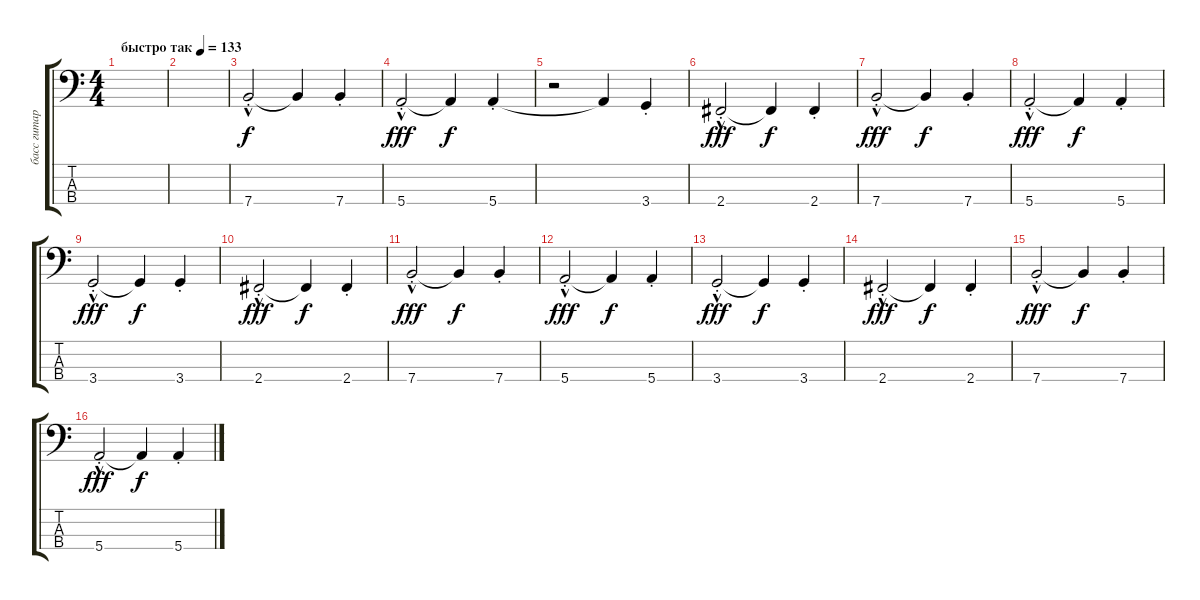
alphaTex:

\track ("басс гитара" "басс гитар") {instrument slapbass1}
\staff {score tabs}
\tuning (G2 D2 A1 E1) {hide}
\ts (4 4)
\tempo (133 "быстро так")
\clef f4
\ks c
|
|
7.4{hac st}.2 7.4{t}.4{dy f} 7.4{st}.4 |
5.4{hac st}.2{dy fff} 5.4{t}.4{dy f} 5.4{st}.4 |
r.2 5.4{t}.4 3.4{st}.4 |
2.4{hac st}.2{dy fff} 2.4{t}.4{dy f} 2.4{st}.4 |
7.4{hac st}.2{dy fff} 7.4{t}.4{dy f} 7.4{st}.4 |
5.4{hac st}.2{dy fff} 5.4{t}.4{dy f} 5.4{st}.4 |
3.4{hac st}.2{dy fff} 3.4{t}.4{dy f} 3.4{st}.4 |
2.4{hac st}.2{dy fff} 2.4{t}.4{dy f} 2.4{st}.4 |
7.4{hac st}.2{dy fff} 7.4{t}.4{dy f} 7.4{st}.4 |
5.4{hac st}.2{dy fff} 5.4{t}.4{dy f} 5.4{st}.4 |
3.4{hac st}.2{dy fff} 3.4{t}.4{dy f} 3.4{st}.4 |
2.4{hac st}.2{dy fff} 2.4{t}.4{dy f} 2.4{st}.4 |
7.4{hac st}.2{dy fff} 7.4{t}.4{dy f} 7.4{st}.4 |
5.4{hac st}.2{dy fff} 5.4{t}.4{dy f} 5.4{st}.4
